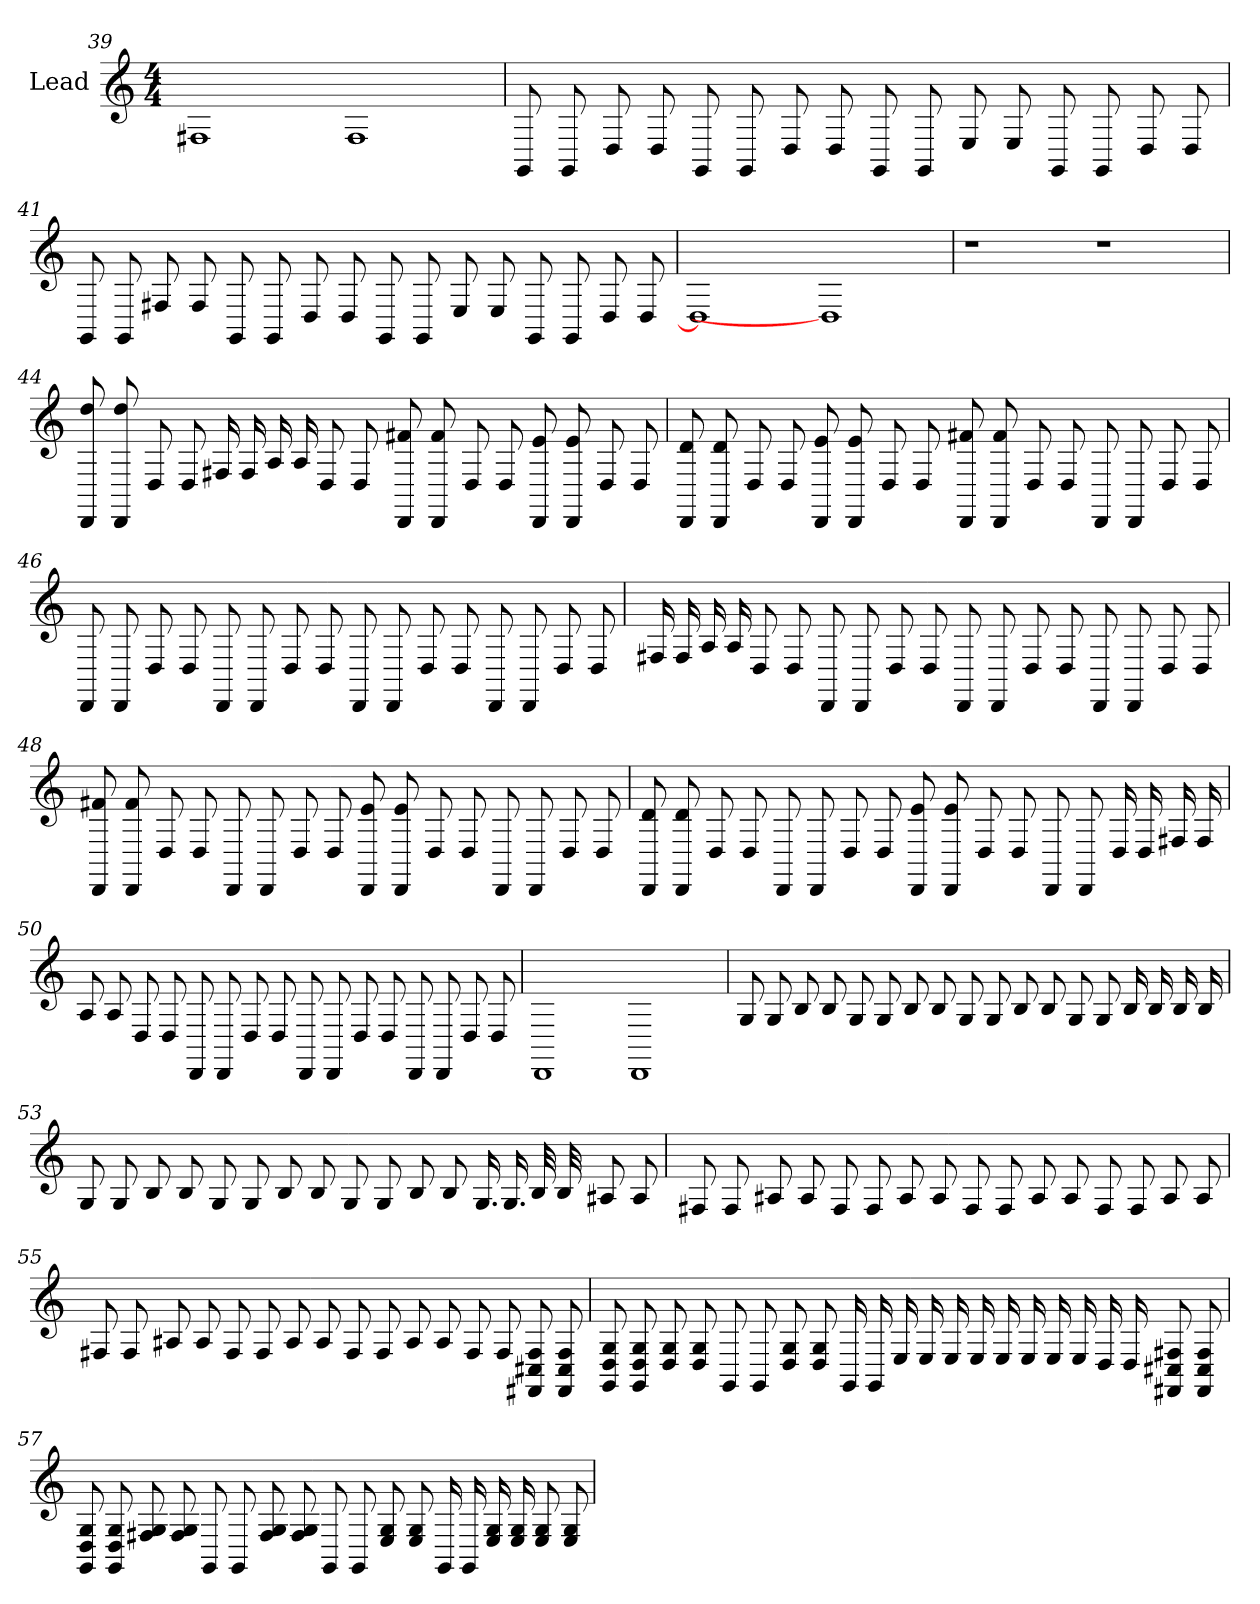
**kern
*part1
*staff1
*I"Lead
*
*k[]
*M4/4
*MM126
=39
1F#
1F#
=40
*MM119
8GG
8GG
8D
8D
8GG
8GG
8D
8D
8GG
8GG
8E
8E
8GG
8GG
8D
8D
=41
8GG
8GG
8F#
8F#
8GG
8GG
8D
8D
8GG
8GG
8E
8E
8GG
8GG
8D
8D
=42
*MM117
1D]
1D]
=43
*MM113
1r
1r
=44
*MM122
8dd 8DD
8dd 8DD
8D
8D
16F#
16F#
16A
16A
8D
8D
8f# 8DD
8f# 8DD
8D
8D
8e 8DD
8e 8DD
8D
8D
=45
*MM119
8d 8DD
8d 8DD
8D
8D
8e 8DD
8e 8DD
8D
8D
8f# 8DD
8f# 8DD
8D
8D
8DD
8DD
8D
8D
=46
8DD
8DD
8D
8D
8DD
8DD
8D
8D
8DD
8DD
8D
8D
8DD
8DD
8D
8D
=47
16F#
16F#
16A
16A
8D
8D
8DD
8DD
8D
8D
8DD
8DD
8D
8D
8DD
8DD
8D
8D
=48
8f# 8DD
8f# 8DD
8D
8D
8DD
8DD
8D
8D
8e 8DD
8e 8DD
8D
8D
8DD
8DD
8D
8D
=49
8d 8DD
8d 8DD
8D
8D
8DD
8DD
8D
8D
8e 8DD
8e 8DD
8D
8D
8DD
8DD
16D
16D
16F#
16F#
=50
8A
8A
8D
8D
8DD
8DD
8D
8D
8DD
8DD
8D
8D
8DD
8DD
8D
8D
=51
1DD
1DD
=52
*MM117
8G
8G
8B
8B
8G
8G
8B
8B
8G
8G
8B
8B
8G
8G
16B
16B
16B
16B
=53
8G
8G
8B
8B
8G
8G
8B
8B
8G
8G
8B
8B
16.G
16.G
32B
32B
8A#
8A#
=54
8F#
8F#
8A#
8A#
8F#
8F#
8A#
8A#
8F#
8F#
8A#
8A#
8F#
8F#
8A#
8A#
=55
*MM118
8F#
8F#
8A#
8A#
8F#
8F#
8A#
8A#
8F#
8F#
8A#
8A#
8F#
8F#
8F# 8C# 8FF#
8F# 8C# 8FF#
=56
8G 8D 8GG
8G 8D 8GG
8G 8D
8G 8D
8GG
8GG
8G 8D
8G 8D
16GG
16GG
16E
16E
16E
16E
16E
16E
16E
16E
16D
16D
8F# 8C# 8FF#
8F# 8C# 8FF#
=57
*MM120
8G 8D 8GG
8G 8D 8GG
8G 8F#
8G 8F#
8GG
8GG
8G 8F#
8G 8F#
8GG
8GG
8G 8E
8G 8E
16GG
16GG
16G 16E
16G 16E
8G 8E
8G 8E
=
*-
